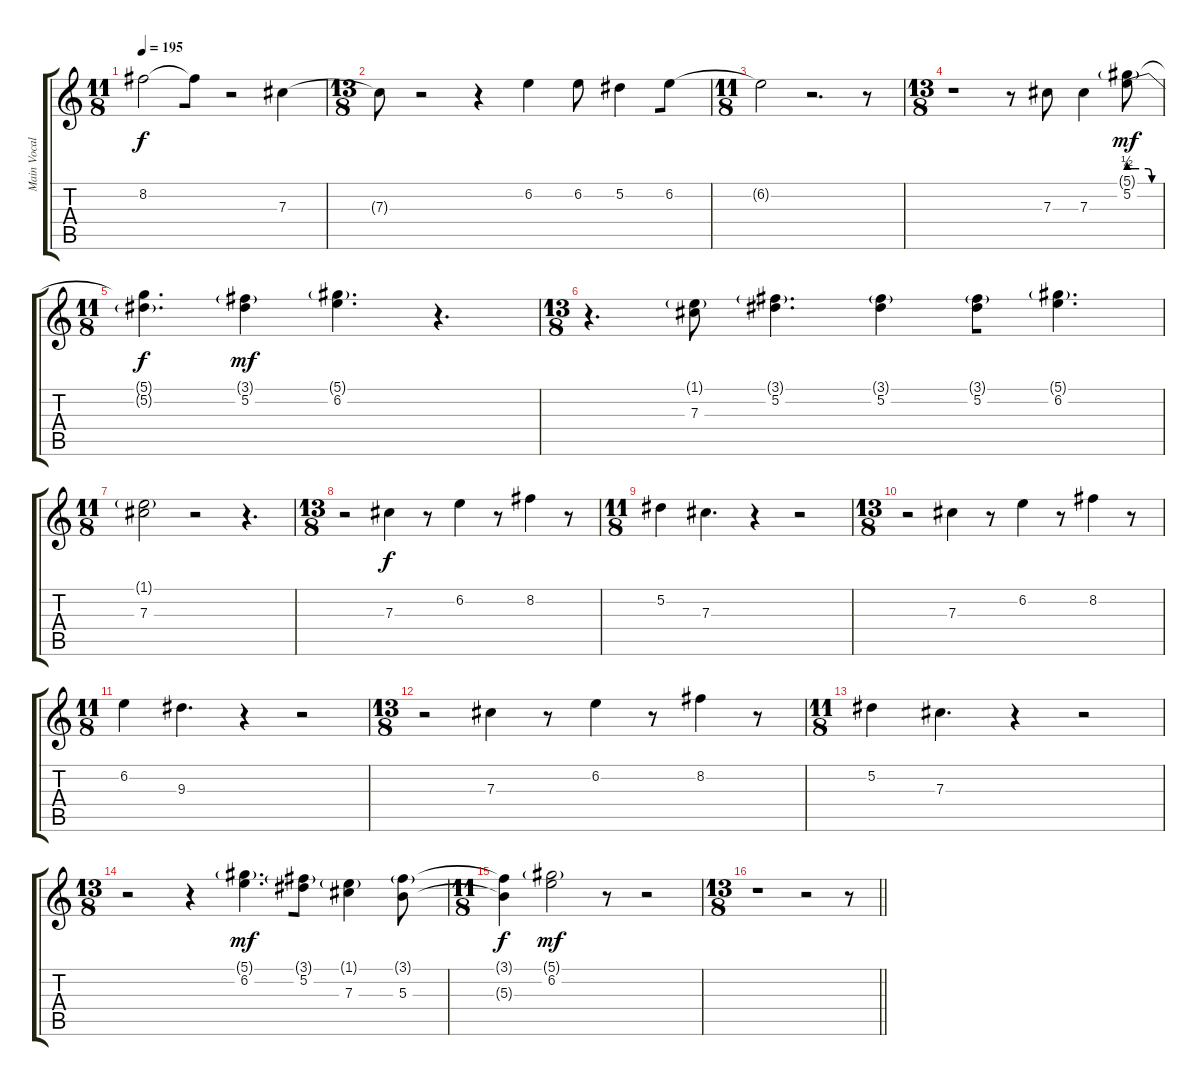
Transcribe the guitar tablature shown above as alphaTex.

\track ("Main Vocals" "Main Vocal") {instrument electricguitarjazz bank 255}
\staff {score tabs}
\tuning (Eb4 Bb3 Gb3 Db3 Ab2 Db2) {hide}
\ts (11 8)
\section ("" "")
\tempo 195
\clef g2
\ks c
8.2.2{dy f beam merge} 8.2{t}.8 r.2 7.3.4 |
\ts (13 8)
7.3{t}.8 r.2{beam merge} r.4{beam merge} 6.2.4 6.2.8 5.2.4{beam merge} 6.2.8 |
\ts (11 8)
6.2{t}.2{beam merge} r.2{d beam merge} r.8 |
\ts (13 8)
r.1 r.8{beam merge} 7.3.8 7.3.4 (5.1{g} 5.2{be (custom 0 2 10 2 20 2 38 2 45 0 52 0 60 0)}).8{dy mf} |
\ts (11 8)
(5.1{t} 5.2{t}).4{d dy f beam merge} (3.1{g} 5.2).4{dy mf beam merge} (5.1{g} 6.2).4{d beam merge} r.4{d} |
\ts (13 8)
r.4{d beam merge} (1.1{g} 7.3).8 (3.1{g} 5.2).4{d beam merge} (3.1{g} 5.2).4{beam merge} (3.1{g} 5.2).8{beam merge} (5.1{g} 6.2).4{d} |
\ts (11 8)
(1.1{g} 7.3).2 r.2{beam merge} r.4{d} |
\ts (13 8)
r.2 7.3.4{dy f beam merge} r.8{beam merge} 6.2.4{beam merge} r.8 8.2.4{beam merge} r.8 |
\ts (11 8)
5.2.4{beam merge} 7.3.4{d beam merge} r.4{beam merge} r.2 |
\ts (13 8)
r.2 7.3.4{beam merge} r.8{beam merge} 6.2.4{beam merge} r.8 8.2.4{beam merge} r.8 |
\ts (11 8)
6.2.4{beam merge} 9.3.4{d beam merge} r.4{beam merge} r.2 |
\ts (13 8)
r.2 7.3.4{beam merge} r.8{beam merge} 6.2.4{beam merge} r.8 8.2.4 r.8 |
\ts (11 8)
5.2.4{beam merge} 7.3.4{d beam merge} r.4{beam merge} r.2 |
\ts (13 8)
r.2 r.4 (5.1{g} 6.2).4{d dy mf beam merge} (3.1{g} 5.2).8 (1.1{g} 7.3).4 (3.1{g} 5.3).8 |
\ts (11 8)
(3.1{t} 5.3{t}).4{dy f} (5.1{g} 6.2).2{dy mf} r.8 r.2 |
\ts (13 8)
\barLineRight lightlight
r.1 r.2{beam merge} r.8
